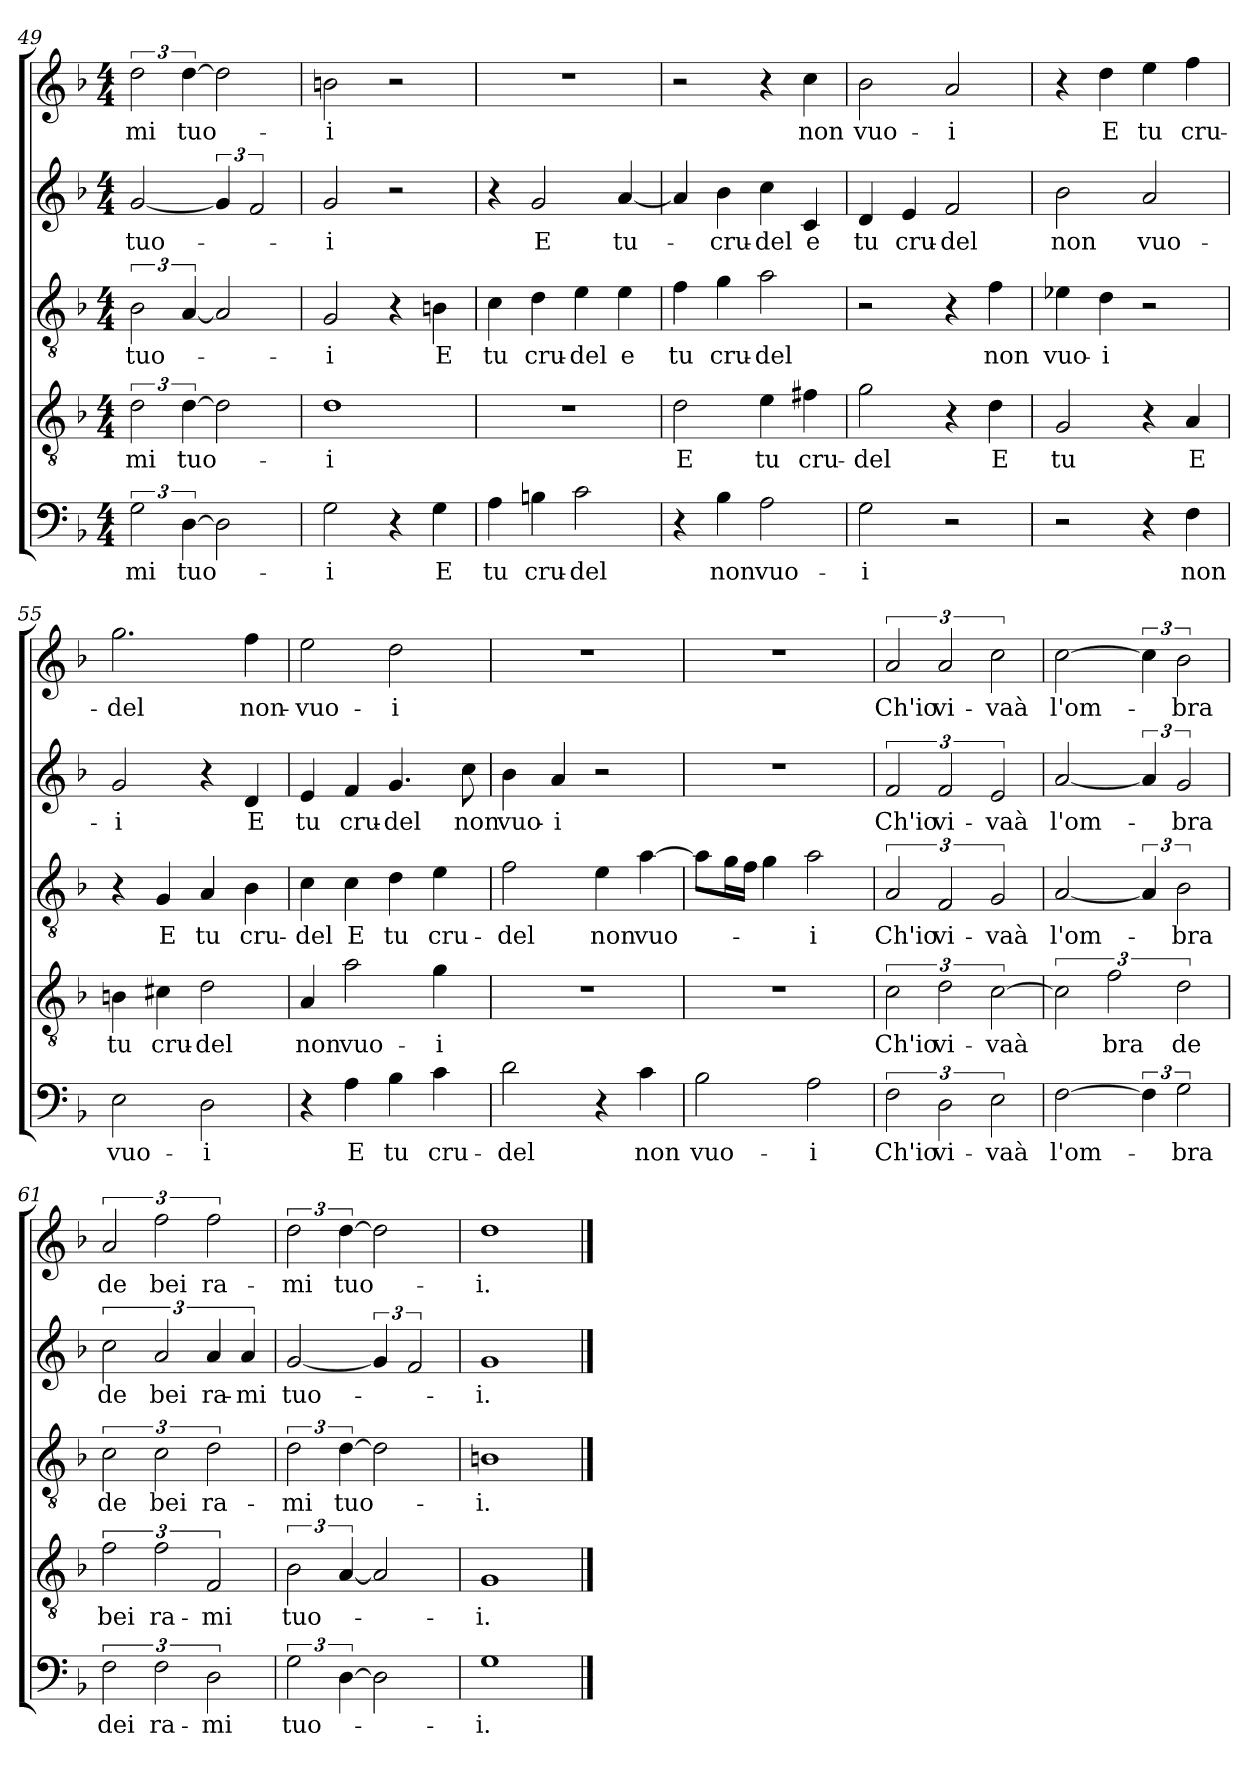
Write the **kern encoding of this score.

**kern	**text	**kern	**text	**kern	**text	**kern	**text	**kern	**text
*part5	*part5	*part4	*part4	*part3	*part3	*part2	*part2	*part1	*part1
*staff5	*staff5	*staff4	*staff4	*staff3	*staff3	*staff2	*staff2	*staff1	*staff1
*clefF4	*	*clefGv2	*	*clefGv2	*	*clefG2	*	*clefG2	*
*k[b-]	*	*k[b-]	*	*k[b-]	*	*k[b-]	*	*k[b-]	*
*M4/4	*	*M4/4	*	*M4/4	*	*M4/4	*	*M4/4	*
=49	=49	=49	=49	=49	=49	=49	=49	=49	=49
3G\	mi	3d\	mi	3B-\	tuo-	[2g/	tuo-	3dd\	mi
[6D\	tuo-	[6d\	tuo-	[6A/	.	.	.	[6dd\	tuo-
2D\]	.	2d\]	.	2A/]	.	6g/]	.	2dd\]	.
.	.	.	.	.	.	3f/	.	.	.
=50	=50	=50	=50	=50	=50	=50	=50	=50	=50
2G\	i	1d\	i	2G/	i	2g/	i	2bn\	i
4r	.	.	.	4r	.	2r	.	2r	.
4G\	E	.	.	4Bn\	E	.	.	.	.
=51	=51	=51	=51	=51	=51	=51	=51	=51	=51
4A\	tu	1r	.	4c\	tu	4r	.	1r	.
4Bn\	cru-	.	.	4d\	cru-	2g/	E	.	.
2c\	del	.	.	4e\	del	.	.	.	.
.	.	.	.	4e\	e	[4a/	tu-	.	.
=52	=52	=52	=52	=52	=52	=52	=52	=52	=52
4r	.	2d\	E	4f\	tu	4a/]	.	2r	.
4B-\	non	.	.	4g\	cru-	4b-\	cru-	.	.
2A\	vuo-	4e\	tu	2a\	del	4cc\	del	4r	.
.	.	4f#X\	cru-	.	.	4c/	e	4cc\	non
=53	=53	=53	=53	=53	=53	=53	=53	=53	=53
2G\	i	2g\	del	2r	.	4d/	tu	2b-\	vuo-
.	.	.	.	.	.	4e/	cru-	.	.
2r	.	4r	.	4r	.	2f/	del	2a/	i
.	.	4d\	E	4f\	non	.	.	.	.
=54	=54	=54	=54	=54	=54	=54	=54	=54	=54
2r	.	2G/	tu	4e-X\	vuo-	2b-\	non	4r	.
.	.	.	.	4d\	i	.	.	4dd\	E
4r	.	4r	.	2r	.	2a/	vuo-	4ee\	tu
4F\	non	4A/	E	.	.	.	.	4ff\	cru-
=55	=55	=55	=55	=55	=55	=55	=55	=55	=55
2E\	vuo-	4Bn\	tu	4r	.	2g/	i	2.gg\	del
.	.	4c#X\	cru-	4G/	E	.	.	.	.
2D\	i	2d\	del	4A/	tu	4r	.	.	.
.	.	.	.	4B-\	cru-	4d/	E	4ff\	non-
=56	=56	=56	=56	=56	=56	=56	=56	=56	=56
4r	.	4A/	non	4c\	del	4e/	tu	2ee\	vuo-
4A\	E	2a\	vuo-	4c\	E	4f/	cru-	.	.
4B-\	tu	.	.	4d\	tu	4.g/	del	2dd\	i
4c\	cru-	4g\	i	4e\	cru-	.	.	.	.
.	.	.	.	.	.	8cc\	non	.	.
=57	=57	=57	=57	=57	=57	=57	=57	=57	=57
2d\	del	1r	.	2f\	del	4b-\	vuo-	1r	.
.	.	.	.	.	.	4a/	i	.	.
4r	.	.	.	4e\	non	2r	.	.	.
4c\	non	.	.	[4a\	vuo-	.	.	.	.
=58	=58	=58	=58	=58	=58	=58	=58	=58	=58
2B-\	vuo-	1r	.	8a\L]	.	1r	.	1r	.
.	.	.	.	16g\L	.	.	.	.	.
.	.	.	.	16f\JJ	.	.	.	.	.
.	.	.	.	4g\	.	.	.	.	.
2A\	i	.	.	2a\	i	.	.	.	.
=59	=59	=59	=59	=59	=59	=59	=59	=59	=59
3F\	Ch'io	3c\	Ch'io	3A/	Ch'io	3f/	Ch'io	3a/	Ch'io
3D\	vi-	3d\	vi-	3F/	vi-	3f/	vi-	3a/	vi-
3E\	vaà	[3c\	vaà	3G/	vaà	3e/	vaà	3cc\	vaà
=60	=60	=60	=60	=60	=60	=60	=60	=60	=60
[2F\	l'om-	3c\]	.	[2A/	l'om-	[2a/	l'om-	[2cc\	l'om-
.	.	3f\	bra	.	.	.	.	.	.
6F\]	.	.	.	6A/]	.	6a/]	.	6cc\]	.
3G\	bra	3d\	de	3B-\	bra	3g/	bra	3b-\	bra
=61	=61	=61	=61	=61	=61	=61	=61	=61	=61
3F\	dei	3f\	bei	3c\	de	3cc\	de	3a/	de
3F\	ra-	3f\	ra-	3c\	bei	3a/	bei	3ff\	bei
3D\	mi	3F/	mi	3d\	ra-	6a/	ra-	3ff\	ra-
.	.	.	.	.	.	6a/	mi	.	.
=62	=62	=62	=62	=62	=62	=62	=62	=62	=62
3G\	tuo-	3B-\	tuo-	3d\	mi	[2g/	tuo-	3dd\	mi
[6D\	.	[6A/	.	[6d\	tuo-	.	.	[6dd\	tuo-
2D\]	.	2A/]	.	2d\]	.	6g/]	.	2dd\]	.
.	.	.	.	.	.	3f/	.	.	.
=63	=63	=63	=63	=63	=63	=63	=63	=63	=63
1G\	i.	1G/	i.	1Bn\	i.	1g/	i.	1dd\	i.
==	==	==	==	==	==	==	==	==	==
*-	*-	*-	*-	*-	*-	*-	*-	*-	*-
